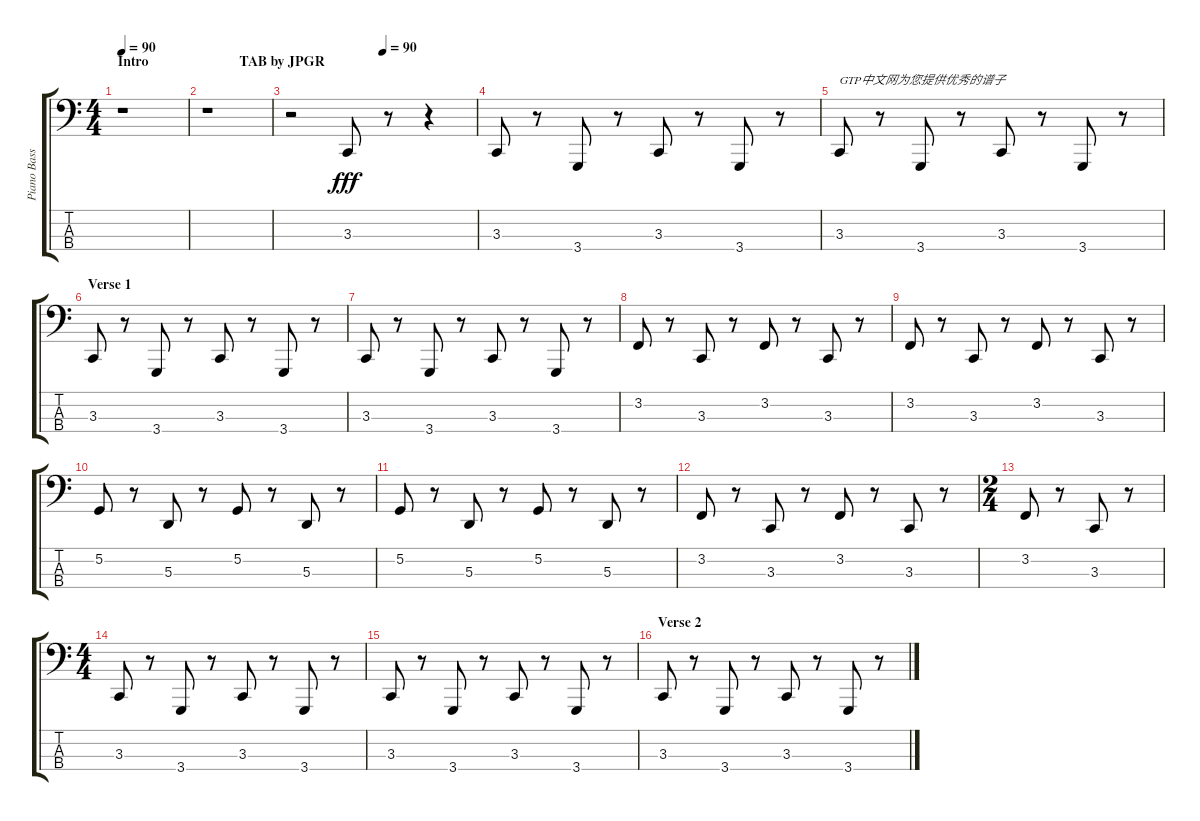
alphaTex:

\track ("Piano Bass" "Piano Bass") {instrument honkytonkpiano}
\staff {score tabs}
\tuning (G2 D2 A1 E1) {hide}
\ts (4 4)
\section ("" "Intro                          TAB by JPGR")
\tempo 90
\tempo 75
\tempo 90
\clef f4
\ks c
r.1{dy fff instrument honkytonkpiano} |
r.1 |
\tempo (90 0.5)
r.2 3.3.8 r.8 r.4 |
3.3.8 r.8 3.4.8 r.8 3.3.8 r.8 3.4.8 r.8 |
3.3.8{txt "GTP中文网为您提供优秀的谱子"} r.8 3.4.8 r.8 3.3.8 r.8 3.4.8 r.8 |
\section ("" "Verse 1")
3.3.8 r.8 3.4.8 r.8 3.3.8 r.8 3.4.8 r.8 |
3.3.8 r.8 3.4.8 r.8 3.3.8 r.8 3.4.8 r.8 |
3.2.8 r.8 3.3.8 r.8 3.2.8 r.8 3.3.8 r.8 |
3.2.8 r.8 3.3.8 r.8 3.2.8 r.8 3.3.8 r.8 |
5.2.8 r.8 5.3.8 r.8 5.2.8 r.8 5.3.8 r.8 |
5.2.8 r.8 5.3.8 r.8 5.2.8 r.8 5.3.8 r.8 |
3.2.8 r.8 3.3.8 r.8 3.2.8 r.8 3.3.8 r.8 |
\ts (2 4)
3.2.8 r.8 3.3.8 r.8 |
\ts (4 4)
3.3.8 r.8 3.4.8 r.8 3.3.8 r.8 3.4.8 r.8 |
3.3.8 r.8 3.4.8 r.8 3.3.8 r.8 3.4.8 r.8 |
\section ("" "Verse 2")
3.3.8 r.8 3.4.8 r.8 3.3.8 r.8 3.4.8 r.8
